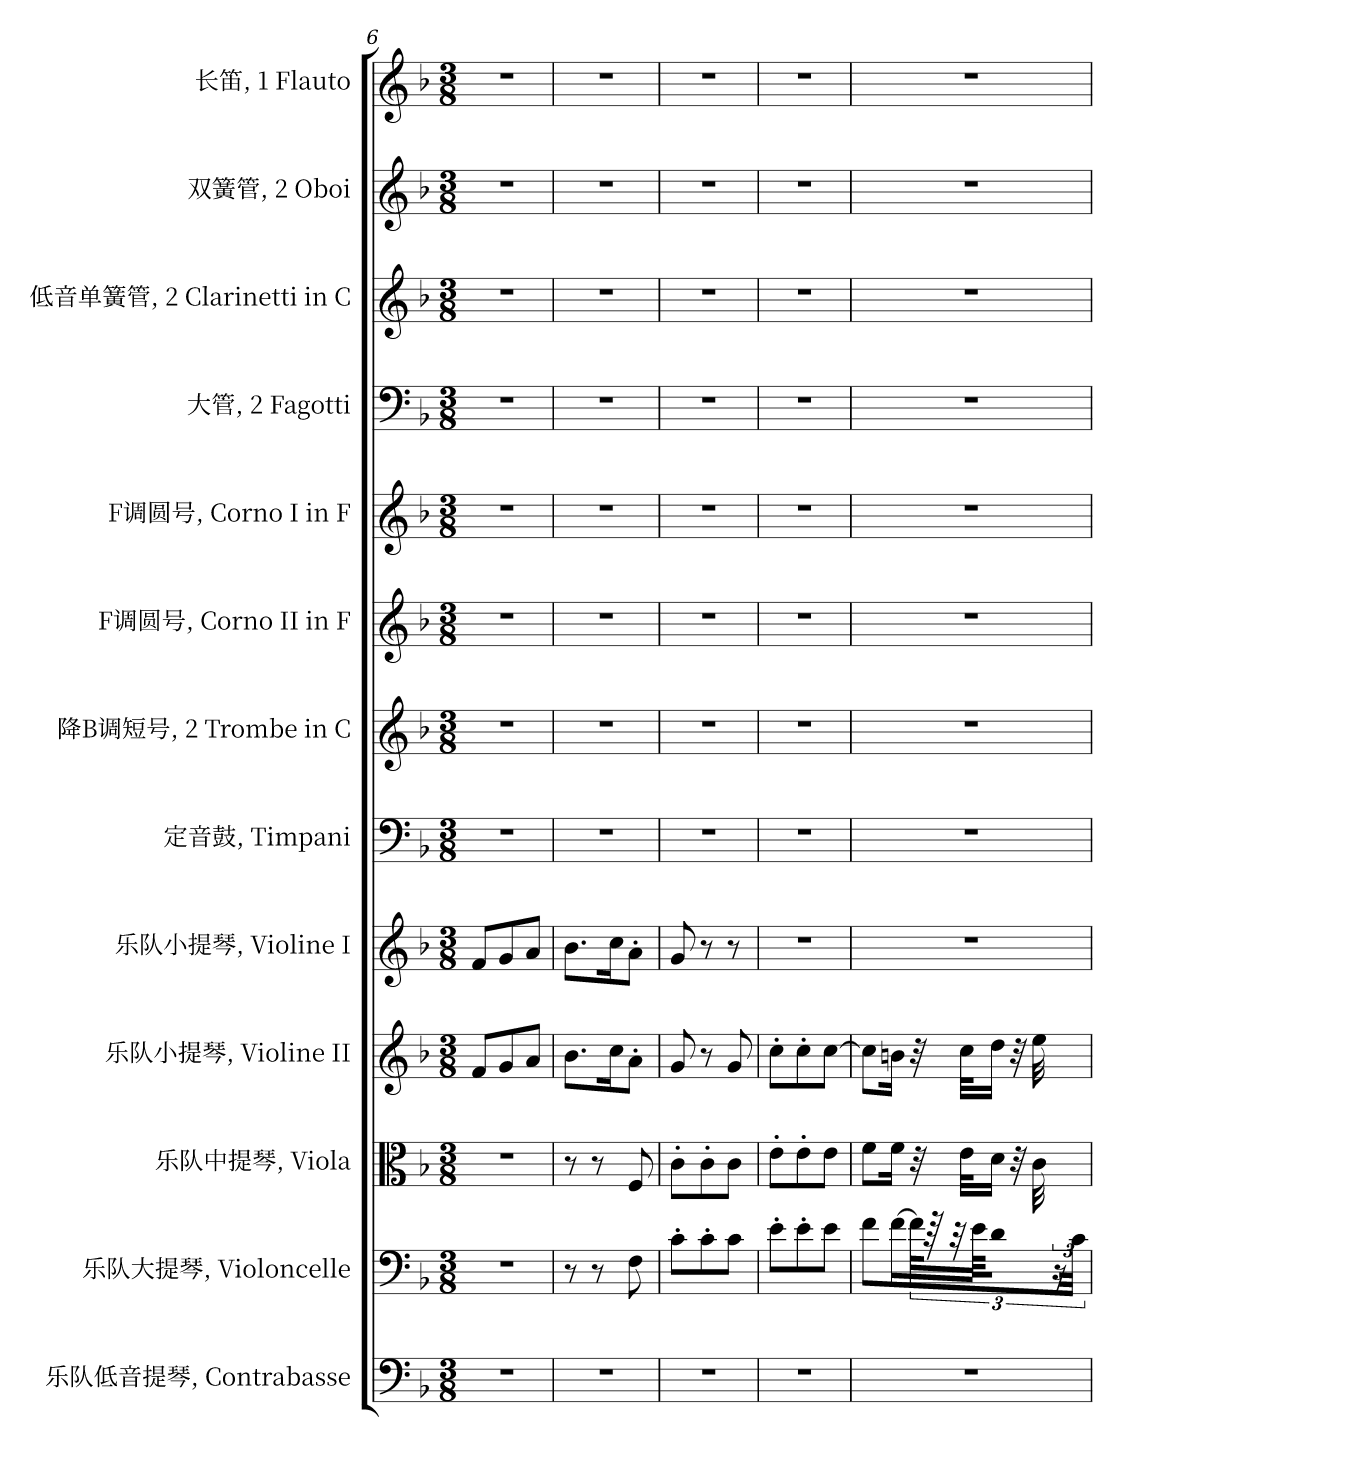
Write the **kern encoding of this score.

**kern	**kern	**kern	**kern	**kern	**kern	**kern	**kern	**kern	**kern	**kern	**kern	**kern
*part13	*part12	*part11	*part10	*part9	*part8	*part7	*part6	*part5	*part4	*part3	*part2	*part1
*staff13	*staff12	*staff11	*staff10	*staff9	*staff8	*staff7	*staff6	*staff5	*staff4	*staff3	*staff2	*staff1
*I"乐队低音提琴, Contrabasse	*I"乐队大提琴, Violoncelle	*I"乐队中提琴, Viola	*I"乐队小提琴, Violine II	*I"乐队小提琴, Violine I	*I"定音鼓, Timpani	*I"降B调短号, 2 Trombe in C	*I"F调圆号, Corno II in F	*I"F调圆号, Corno I in F	*I"大管, 2 Fagotti	*I"低音单簧管, 2 Clarinetti in C	*I"双簧管, 2 Oboi	*I"长笛, 1 Flauto
*I'Cbs.	*	*	*	*	*I'Timp.	*	*	*	*	*	*I'Ob.	*I'Fl.
*clefF4	*clefF4	*clefC3	*clefG2	*clefG2	*clefF4	*clefG2	*clefG2	*clefG2	*clefF4	*clefG2	*clefG2	*clefG2
*ITrd7c12	*	*	*	*	*	*ITrd1c2	*ITrd4c7	*ITrd4c7	*	*ITrd1c2	*	*
*k[b-]	*k[b-]	*k[b-]	*k[b-]	*k[b-]	*k[b-]	*k[b-e-a-]	*k[b-e-]	*k[b-e-]	*k[b-]	*k[b-e-a-]	*k[b-]	*k[b-]
*M3/8	*M3/8	*M3/8	*M3/8	*M3/8	*M3/8	*M3/8	*M3/8	*M3/8	*M3/8	*M3/8	*M3/8	*M3/8
*MM42	*MM42	*MM42	*MM42	*MM42	*MM42	*MM42	*MM42	*MM42	*MM42	*MM42	*MM42	*MM42
=6	=6	=6	=6	=6	=6	=6	=6	=6	=6	=6	=6	=6
4.r	4.r	4.r	8f/L	8f/L	4.r	4.r	4.r	4.r	4.r	4.r	4.r	4.r
.	.	.	8g/	8g/	.	.	.	.	.	.	.	.
.	.	.	8a/J	8a/J	.	.	.	.	.	.	.	.
!!LO:PB:g=z
=7	=7	=7	=7	=7	=7	=7	=7	=7	=7	=7	=7	=7
*	*	*	*	*	*	*	*	*	*	*	*	*MM42
4.r	8r	8r	8.b-\L	8.b-\L	4.r	4.r	4.r	4.r	4.r	4.r	4.r	4.r
.	8r	8r	.	.	.	.	.	.	.	.	.	.
.	.	.	16cc\K	16cc\K	.	.	.	.	.	.	.	.
.	8F\	8F/	8a'\J	8a'\J	.	.	.	.	.	.	.	.
=8	=8	=8	=8	=8	=8	=8	=8	=8	=8	=8	=8	=8
*	*	*	*	*	*	*	*	*	*	*	*	*MM42
4.r	8c'\L	8c'\L	8g/	8g/	4.r	4.r	4.r	4.r	4.r	4.r	4.r	4.r
.	8c'\	8c'\	8r	8r	.	.	.	.	.	.	.	.
.	8c\J	8c\J	8g/	8r	.	.	.	.	.	.	.	.
=9	=9	=9	=9	=9	=9	=9	=9	=9	=9	=9	=9	=9
*	*	*	*	*	*	*	*	*	*	*	*	*MM42
4.r	8e'\L	8e'\L	8cc'\L	4.r	4.r	4.r	4.r	4.r	4.r	4.r	4.r	4.r
.	8e'\	8e'\	8cc'\	.	.	.	.	.	.	.	.	.
.	8e\J	8e\J	[8cc\J	.	.	.	.	.	.	.	.	.
=10	=10	=10	=10	=10	=10	=10	=10	=10	=10	=10	=10	=10
*	*	*	*	*	*	*	*	*	*	*	*	*MM42
4.r	8f\L	8f\L	8cc\L]	4.r	4.r	4.r	4.r	4.r	4.r	4.r	4.r	4.r
.	[16f\L	16f\Jk	16bn\Jk	.	.	.	.	.	.	.	.	.
.	96f\JJkk]	32r	32r	.	.	.	.	.	.	.	.	.
.	96r	.	.	.	.	.	.	.	.	.	.	.
.	48r	.	.	.	.	.	.	.	.	.	.	.
.	.	32e\KLL	32cc\KLL	.	.	.	.	.	.	.	.	.
.	48e\KLL	.	.	.	.	.	.	.	.	.	.	.
.	16d\JJ	16d\JJ	16dd\JJ	.	.	.	.	.	.	.	.	.
.	24r	32r	32r	.	.	.	.	.	.	.	.	.
.	.	32c\	32ee\	.	.	.	.	.	.	.	.	.
.	48c\	.	.	.	.	.	.	.	.	.	.	.
=	=	=	=	=	=	=	=	=	=	=	=	=
*-	*-	*-	*-	*-	*-	*-	*-	*-	*-	*-	*-	*-
